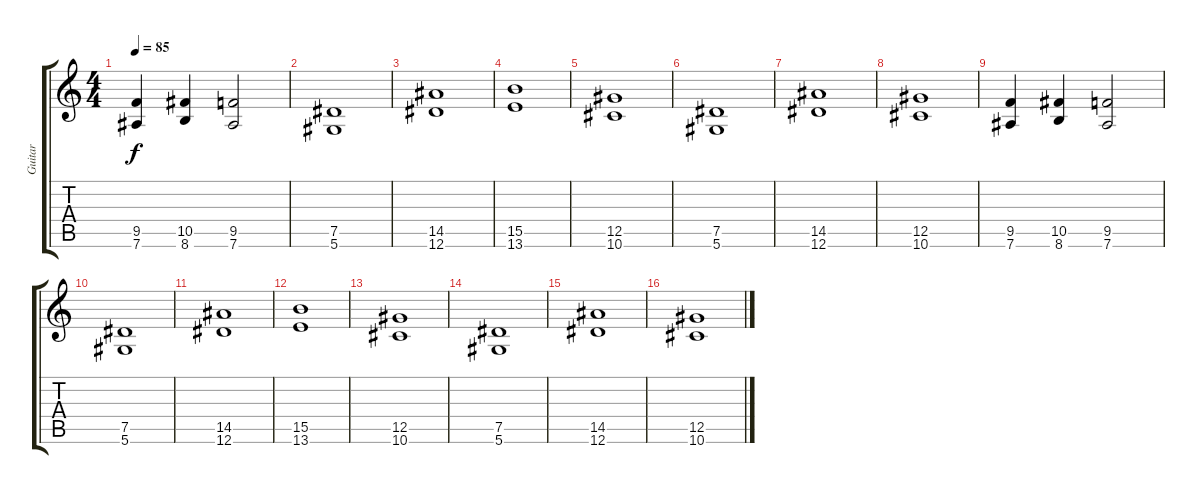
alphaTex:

\track ("Guitar" "Guitar") {instrument distortionguitar}
\staff {score tabs}
\tuning (Eb4 Bb3 Gb3 Db3 Ab2 Eb2) {hide}
\ts (4 4)
\tempo 85
\clef g2
\ks c
(9.5 7.6).4{dy f} (10.5 8.6).4 (9.5 7.6).2 |
(7.5 5.6).1 |
(14.5 12.6).1 |
(15.5 13.6).1 |
(12.5 10.6).1 |
(7.5 5.6).1 |
(14.5 12.6).1 |
(12.5 10.6).1 |
(9.5 7.6).4 (10.5 8.6).4 (9.5 7.6).2 |
(7.5 5.6).1 |
(14.5 12.6).1 |
(15.5 13.6).1 |
(12.5 10.6).1 |
(7.5 5.6).1 |
(14.5 12.6).1 |
(12.5 10.6).1
